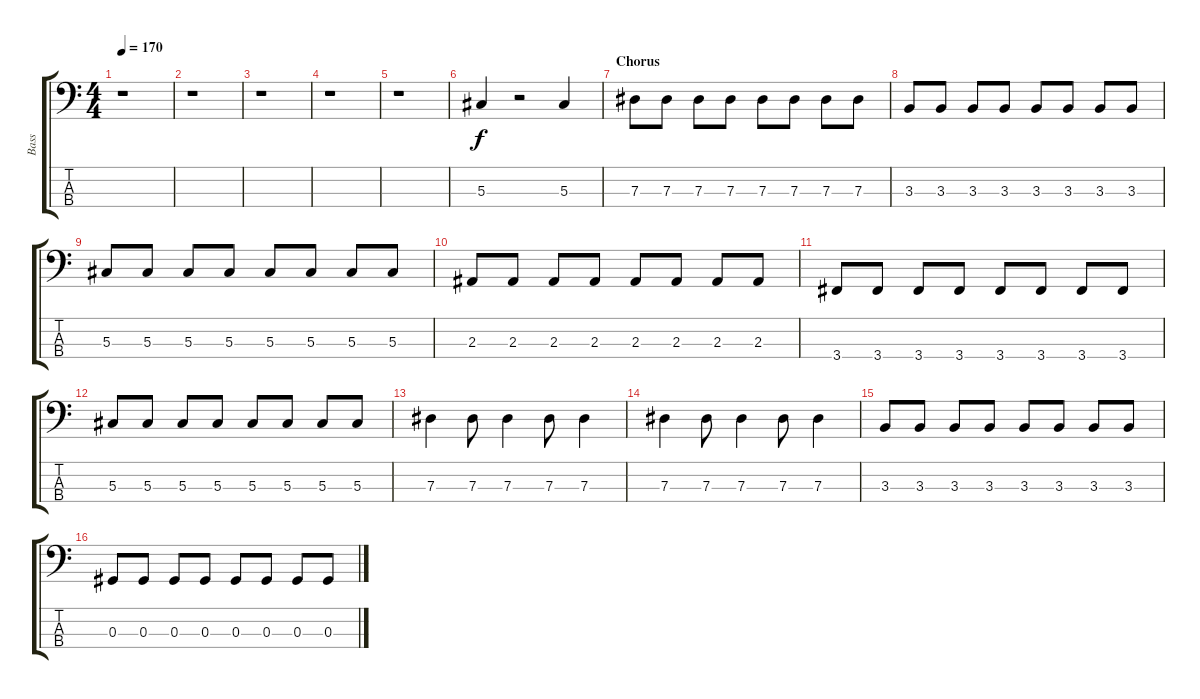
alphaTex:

\track ("Bass" "Bass") {instrument electricbassfinger}
\staff {score tabs}
\tuning (Gb2 Db2 Ab1 Eb1) {hide}
\ts (4 4)
\section ("" "")
\tempo 170
\clef f4
\ks c
r.1{dy f} |
r.1 |
r.1 |
r.1 |
r.1 |
5.3.4 r.2 5.3.4 |
\section ("" "Chorus")
7.3.8 7.3.8 7.3.8 7.3.8 7.3.8 7.3.8 7.3.8 7.3.8 |
3.3.8 3.3.8 3.3.8 3.3.8 3.3.8 3.3.8 3.3.8 3.3.8 |
5.3.8 5.3.8 5.3.8 5.3.8 5.3.8 5.3.8 5.3.8 5.3.8 |
2.3.8 2.3.8 2.3.8 2.3.8 2.3.8 2.3.8 2.3.8 2.3.8 |
3.4.8 3.4.8 3.4.8 3.4.8 3.4.8 3.4.8 3.4.8 3.4.8 |
5.3.8 5.3.8 5.3.8 5.3.8 5.3.8 5.3.8 5.3.8 5.3.8 |
7.3.4 7.3.8 7.3.4 7.3.8 7.3.4 |
7.3.4 7.3.8 7.3.4 7.3.8 7.3.4 |
3.3.8 3.3.8 3.3.8 3.3.8 3.3.8 3.3.8 3.3.8 3.3.8 |
0.3.8 0.3.8 0.3.8 0.3.8 0.3.8 0.3.8 0.3.8 0.3.8
